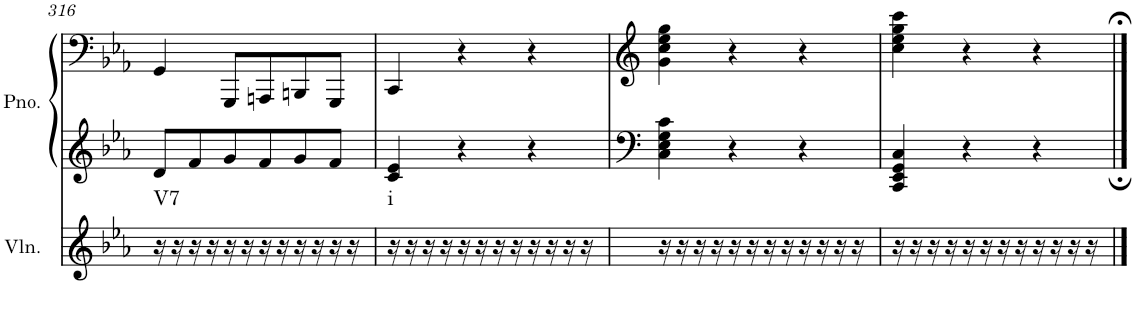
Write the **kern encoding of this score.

**kern	**harte	**kern	**kern
*part2	*part2	*part1	*part1
*staff3	*	*staff2	*staff1
*I"Violin	*	*I"Piano	*
*I'Vln.	*	*I'Pno.	*
!!LO:PB:g=z
*clefG2	*	*clefF4	*clefG2
*k[b-e-a-]	*	*k[b-e-a-]	*k[b-e-a-]
*M3/4	*	*M3/4	*M3/4
=316	=316	=316	=316
!	!LO:H:kt=V7	!	!
16r	N	8d/L	4GG/
16r	.	.	.
16r	.	8f/	.
16r	.	.	.
16r	.	8g/	8GGG/L
16r	.	.	.
16r	.	8f/	8AAAn/
16r	.	.	.
16r	.	8g/	8BBBn/
16r	.	.	.
16r	.	8f/J	8GGG/J
16r	.	.	.
=317	=317	=317	=317
!	!LO:H:kt=i	!	!
16r	N	4c/ 4e-/	4CC/
16r	.	.	.
16r	.	.	.
16r	.	.	.
16r	.	4r	4r
16r	.	.	.
16r	.	.	.
16r	.	.	.
16r	.	4r	4r
16r	.	.	.
16r	.	.	.
16r	.	.	.
=318	=318	=318	=318
16r	.	4C\ 4E-\ 4G\ 4c\	4g\ 4cc\ 4ee-\ 4gg\
16r	.	.	.
16r	.	.	.
16r	.	.	.
16r	.	4r	4r
16r	.	.	.
16r	.	.	.
16r	.	.	.
16r	.	4r	4r
16r	.	.	.
16r	.	.	.
16r	.	.	.
=319	=319	=319	=319
16r	.	4CC/ 4EE-/ 4GG/ 4C/	4cc\ 4ee-\ 4gg\ 4ccc\
16r	.	.	.
16r	.	.	.
16r	.	.	.
16r	.	4r	4r
16r	.	.	.
16r	.	.	.
16r	.	.	.
16r	.	4r	4r
16r	.	.	.
16r	.	.	.
16r	.	.	.
==	==	==	==
*-	*-	*-	*-
